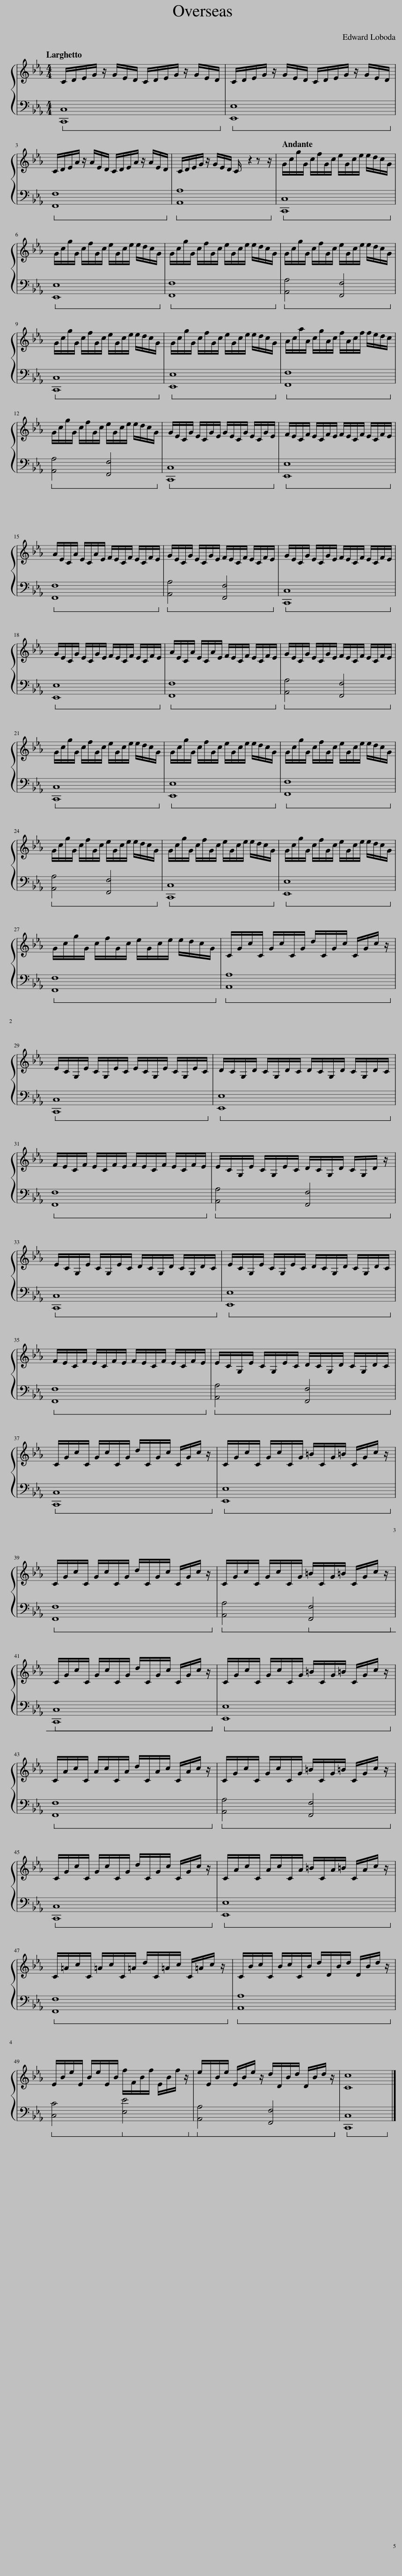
X:1
%%score { 1 | 2 }
L:1/8
Q:1/4=63
M:4/4
I:linebreak $
K:Eb
V:1 treble
V:2 bass
V:1
 C/D/E/G/ z/ G/E/D/ C/D/E/G/ z/ G/E/D/ | C/D/E/G/ z/ G/E/D/ C/D/E/G/ z/ G/E/D/ |$ C/D/E/A/ z/ A/E/D/ C/D/E/A/ z/ A/E/D/ | C/D/E/G/ z/ G/E/D/ C/ z2 z z/ |[Q:1/4=92] G/c/g/G/ c/f/G/c/ e/G/c/e/ e/d/c/G/ |$ %5
 G/c/g/G/ c/f/G/c/ e/G/c/e/ e/d/c/G/ | G/c/g/G/ c/f/G/c/ e/G/c/e/ e/d/c/G/ | G/c/g/G/ c/f/G/c/ e/G/c/e/ e/d/c/G/ |$ G/c/g/G/ c/f/G/c/ e/G/c/e/ e/d/c/G/ | G/c/g/G/ c/f/G/c/ e/G/c/e/ e/d/c/G/ | %10
 A/c/a/A/ c/g/A/c/ f/A/c/f/ f/e/d/c/ |$ G/c/g/G/ c/f/G/c/ e/G/c/e/ e/d/c/G/ | G/E/C/G/ E/C/G/E/ G/E/C/G/ E/C/G/E/ | F/E/C/F/ E/C/F/E/ F/E/C/F/ E/C/F/E/ |$ A/E/C/A/ E/C/A/E/ F/E/C/F/ E/C/F/E/ | %15
 G/E/C/G/ E/C/G/E/ F/E/C/F/ E/C/F/E/ | G/E/C/G/ E/C/G/E/ F/E/C/F/ E/C/F/E/ |$ G/E/C/G/ E/C/G/E/ F/E/C/F/ E/C/F/E/ | A/E/C/A/ E/C/A/E/ F/E/C/F/ E/C/F/E/ | G/E/C/G/ E/C/G/E/ F/E/C/F/ E/C/F/E/ |$ %20
 G/c/g/G/ c/f/G/c/ e/G/c/e/ e/d/c/G/ | G/c/g/G/ c/f/G/c/ e/G/c/e/ e/d/c/G/ | G/c/g/G/ c/f/G/c/ e/G/c/e/ e/d/c/G/ |$ G/c/g/G/ c/f/G/c/ e/G/c/e/ e/d/c/G/ | G/c/g/G/ c/f/G/c/ e/G/c/e/ e/d/c/G/ | %25
 G/c/g/G/ c/f/G/c/ e/G/c/e/ e/d/c/G/ |$ G/c/g/G/ c/f/G/c/ e/G/c/e/ e/d/c/G/ | C/G/c/C/ G/c/C/G/ d/C/G/c/ C/G/c/ z/ |$ E/C/G,/E/ C/G,/E/C/ E/C/G,/E/ C/G,/E/C/ | D/C/G,/D/ C/G,/D/C/ D/C/G,/D/ C/G,/D/C/ |$ %30
 F/E/C/F/ E/C/F/E/ F/E/C/F/ E/C/F/E/ | E/C/G,/E/ C/G,/E/C/ D/C/G,/D/ C/G,/D/ z/ |$ E/C/G,/E/ C/G,/E/C/ D/C/G,/D/ C/G,/D/C/ | E/C/G,/E/ C/G,/E/C/ D/C/G,/D/ C/G,/D/C/ |$ F/E/C/F/ E/C/F/E/ F/E/C/F/ E/C/F/E/ | %35
 E/C/G,/E/ C/G,/E/C/ D/C/G,/D/ C/G,/D/C/ |$ C/G/c/C/ G/c/C/G/ d/C/G/c/ C/G/c/ z/ | C/G/c/C/ G/c/C/G/ =B/C/G/=B/ C/G/c/ z/ |$ C/G/c/C/ G/c/C/G/ d/C/G/c/ C/G/c/ z/ | C/G/c/C/ G/c/C/G/ =B/C/G/=B/ C/G/c/ z/ |$ %40
 C/G/c/C/ G/c/C/G/ d/C/G/c/ C/G/c/ z/ | C/G/c/C/ G/c/C/G/ =B/C/G/=B/ C/G/c/ z/ |$ C/A/c/C/ A/c/C/A/ d/C/A/c/ C/A/c/ z/ | C/G/c/C/ G/c/C/G/ =B/C/G/=B/ C/G/c/ z/ |$ C/G/c/C/ G/c/C/G/ d/C/G/c/ C/G/c/ z/ | %45
 C/A/c/C/ A/c/C/A/ =B/C/A/=B/ C/A/c/ z/ |$ C/=A/c/C/ =A/c/C/=A/ d/C/=A/c/ C/=A/c/ z/ | C/B/c/C/ B/c/C/B/ d/D/B/d/ D/B/d/ z/ |$ E/B/e/E/ B/e/E/B/ f/F/B/f/ E/B/f/ z/ | e/E/B/e/ E/B/e/ z/ d/D/B/d/ D/B/d/ z/ | %50
 [Cc]8 |] %51
V:2
!ped! [C,,C,]8!ped-up! |!ped! [E,,E,]8!ped-up! |$!ped! [F,,F,]8!ped-up! |!ped! [A,,A,]8!ped-up! |!ped! [C,,C,]8!ped-up! |$ %5
!ped! [E,,E,]8!ped-up! |!ped! [F,,F,]8!ped-up! |!ped! [A,,A,]4 [F,,F,]4!ped-up! |$!ped! [C,,C,]8!ped-up! |!ped! [E,,E,]8!ped-up! | %10
!ped! [F,,F,]8!ped-up! |$!ped! [A,,A,]4 [F,,F,]4!ped-up! |!ped! [C,,C,]8!ped-up! |!ped! [E,,E,]8!ped-up! |$!ped! [F,,F,]8!ped-up! | %15
!ped! [A,,A,]4 [F,,F,]4!ped-up! |!ped! [C,,C,]8!ped-up! |$!ped! [E,,E,]8!ped-up! |!ped! [F,,F,]8!ped-up! |!ped! [A,,A,]4 [F,,F,]4!ped-up! |$ %20
!ped! [C,,C,]8!ped-up! |!ped! [E,,E,]8!ped-up! |!ped! [F,,F,]8!ped-up! |$!ped! [A,,A,]4 [F,,F,]4!ped-up! |!ped! [C,,C,]8!ped-up! | %25
!ped! [E,,E,]8!ped-up! |$!ped! [F,,F,]8!ped-up! |!ped! [A,,A,]8!ped-up! |$!ped! [C,,C,]8!ped-up! |!ped! [E,,E,]8!ped-up! |$ %30
!ped! [F,,F,]8!ped-up! |!ped! [A,,A,]4 [F,,F,]4!ped-up! |$!ped! [C,,C,]8!ped-up! |!ped! [E,,E,]8!ped-up! |$!ped! [F,,F,]8!ped-up! | %35
!ped! [A,,A,]4 [F,,F,]4!ped-up! |$!ped! [C,,C,]8!ped-up! |!ped! [E,,E,]8!ped-up! |$!ped! [F,,F,]8!ped-up! |!ped! [A,,A,]4!ped! [F,,F,]4!ped-up! |$ %40
!ped! [C,,C,]8!ped-up! |!ped! [E,,E,]8!ped-up! |$!ped! [F,,F,]8!ped-up! |!ped! [A,,A,]4 [F,,F,]4!ped-up! |$!ped! [C,,C,]8!ped-up! | %45
!ped! [E,,E,]8!ped-up! |$!ped! [F,,F,]8!ped-up! |!ped! [A,,A,]8!ped-up! |$!ped! [C,C]4!ped! [E,E]4!ped-up! |!ped! [A,,A,]4 [F,,F,]4!ped-up! | %50
!ped! [C,,C,]8!ped-up! |] %51
